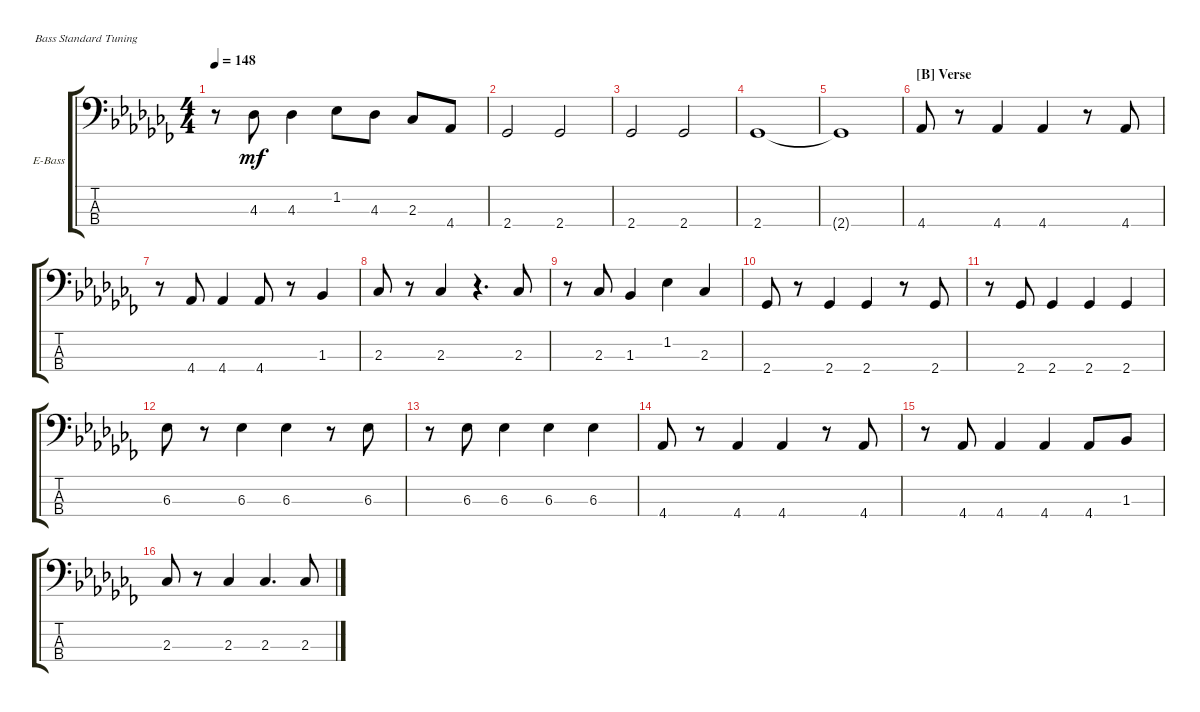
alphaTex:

\defaultSystemsLayout 4
\bracketExtendMode groupsimilarinstruments
\firstSystemTrackNameOrientation horizontal
\otherSystemsTrackNameOrientation horizontal
\track ("Electric Bass" "E-Bass") {instrument electricbassfinger}
\staff {score tabs}
\tuning (G2 D2 A1 E1)
\ts (4 4)
\tempo 148
\clef f4
\ks abminor
r.8{dy mf} 4.3.8 4.3.4 1.2.8 4.3.8 2.3.8 4.4.8 |
2.4.2 2.4.2 |
2.4.2 2.4.2 |
2.4.1 |
2.4{t}.1 |
\section ("B" "Verse")
4.4.8 r.8 4.4.4 4.4.4 r.8 4.4.8 |
r.8 4.4.8 4.4.4 4.4.8 r.8 1.3.4 |
2.3.8 r.8 2.3.4 r.4{d} 2.3.8 |
r.8 2.3.8 1.3.4 1.2.4 2.3.4 |
2.4.8 r.8 2.4.4 2.4.4 r.8 2.4.8 |
r.8 2.4.8 2.4.4 2.4.4 2.4.4 |
6.3.8 r.8 6.3.4 6.3.4 r.8 6.3.8 |
r.8 6.3.8 6.3.4 6.3.4 6.3.4 |
4.4.8 r.8 4.4.4 4.4.4 r.8 4.4.8 |
r.8 4.4.8 4.4.4 4.4.4 4.4.8 1.3.8 |
2.3.8 r.8 2.3.4 2.3.4{d} 2.3.8
